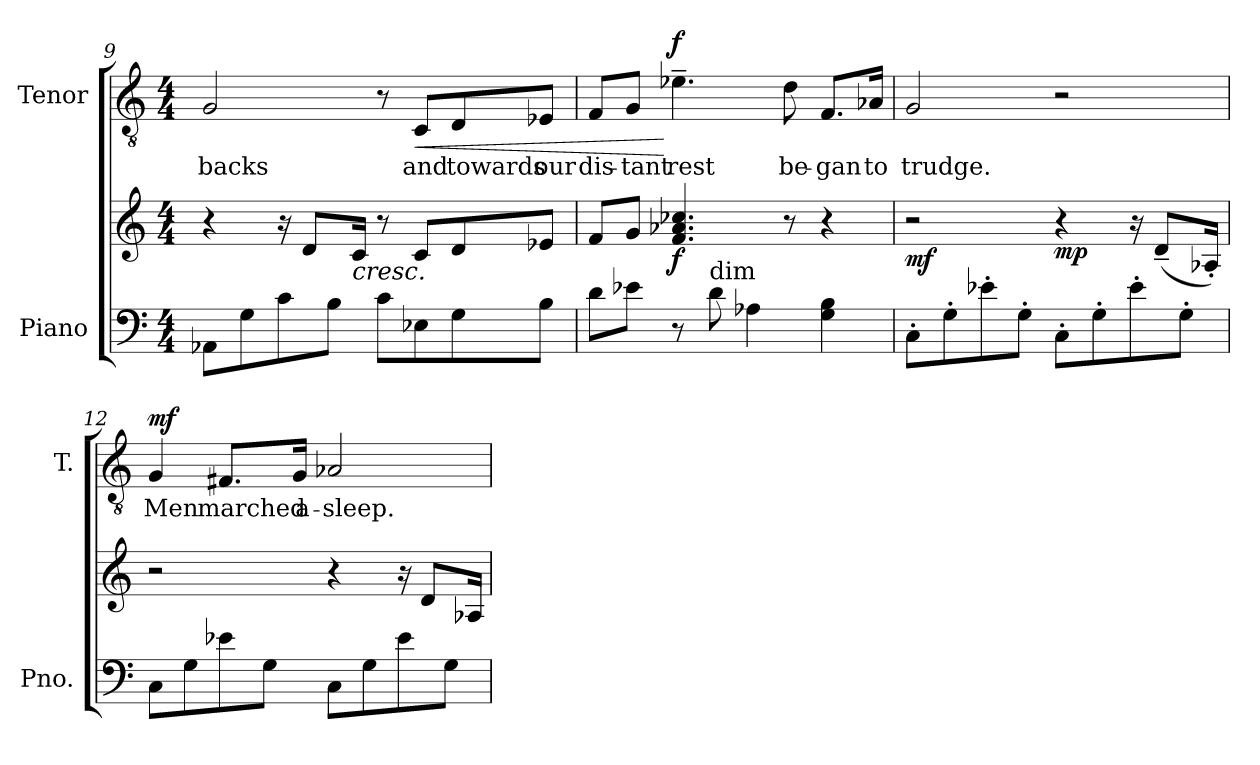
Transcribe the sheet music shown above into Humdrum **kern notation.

**kern	**kern	**dynam	**kern	**text	**dynam
*part2	*part2	*part2	*part1	*part1	*part1
*staff3	*staff2	*staff2/3	*staff1	*staff1	*staff1
*I"Piano	*	*	*I"Tenor	*	*
*I'Pno.	*	*	*I'T.	*	*
!!LO:PB:g=z
*clefF4	*clefG2	*	*clefGv2	*	*
*k[]	*k[]	*	*k[]	*	*
*M4/4	*M4/4	*	*M4/4	*	*
=9	=9	=9	=9	=9	=9
!	!	!	!	!LO:LY:b	!
8AA-X\L	4r	.	2G/	backs	.
8G\	.	.	.	.	.
8c\	16r	.	.	.	.
.	8d/L	.	.	.	.
8B\J	.	.	.	.	.
!	!LO:TX:b:i:t=cresc.	!	!	!	!
.	16c/Jk	.	.	.	.
8c\L	8r	.	8r	.	.
!	!	!	!	!LO:LY:b	!LO:HP:b
8E-X\	8c/L	.	8C/L	and	<
!	!	!	!	!LO:LY:b	!
8G\	8d/	.	8D/	towards	.
!	!	!	!	!LO:LY:b	!
8B\J	8e-X/J	.	8E-X/J	our	.
=10	=10	=10	=10	=10	=10
!	!	!	!	!LO:LY:b	!
8d\L	8f/L	.	8F/L	dis-	.
!	!	!	!	!LO:LY:b	!
8e-X\J	8g/J	.	8G/J	-tant	.
!	!	!LO:DY:b	!	!LO:LY:b	!LO:DY:n=1:b
8r	4.f/ 4.a-X/ 4.cc-X/	f	4.e-X~\	rest	[ f
!LO:TX:a:t=dim	!	!	!	!	!
8d\	.	.	.	.	.
4A-X\	.	.	.	.	.
!	!	!	!	!LO:LY:b	!
.	8r	.	8d\	be-	.
!	!	!	!	!LO:LY:b	!
4G\ 4B\	4r	.	8.F/L	-gan	.
!	!	!	!	!LO:LY:b	!
.	.	.	16A-X/Jk	to	.
=11	=11	=11	=11	=11	=11
!	!	!LO:DY:b	!	!LO:LY:b	!
8C'\L	2r	mf	2G/	trudge.	.
8G'\	.	.	.	.	.
8e-X'\	.	.	.	.	.
8G'\J	.	.	.	.	.
!	!	!LO:DY:b	!	!	!
8C'\L	4r	mp	2r	.	.
8G'\	.	.	.	.	.
8e-'\	16r	.	.	.	.
.	(<8d~/L	.	.	.	.
8G'\J	.	.	.	.	.
.	16A-X'/Jk)	.	.	.	.
!!LO:LB:g=z
=12	=12	=12	=12	=12	=12
!	!	!	!	!LO:LY:b	!LO:DY:b
8C\L	2r	.	4G/	Men	mf
8G\	.	.	.	.	.
!	!	!	!	!LO:LY:b	!
8e-X\	.	.	8.F#X/L	marched	.
8G\J	.	.	.	.	.
!	!	!	!	!LO:LY:b	!
.	.	.	16G/Jk	a-	.
!	!	!	!	!LO:LY:b	!
8C\L	4r	.	2A-X/	-sleep.	.
8G\	.	.	.	.	.
8e-\	16r	.	.	.	.
.	8d/L	.	.	.	.
8G\J	.	.	.	.	.
.	16A-X/Jk	.	.	.	.
=	=	=	=	=	=
*-	*-	*-	*-	*-	*-
